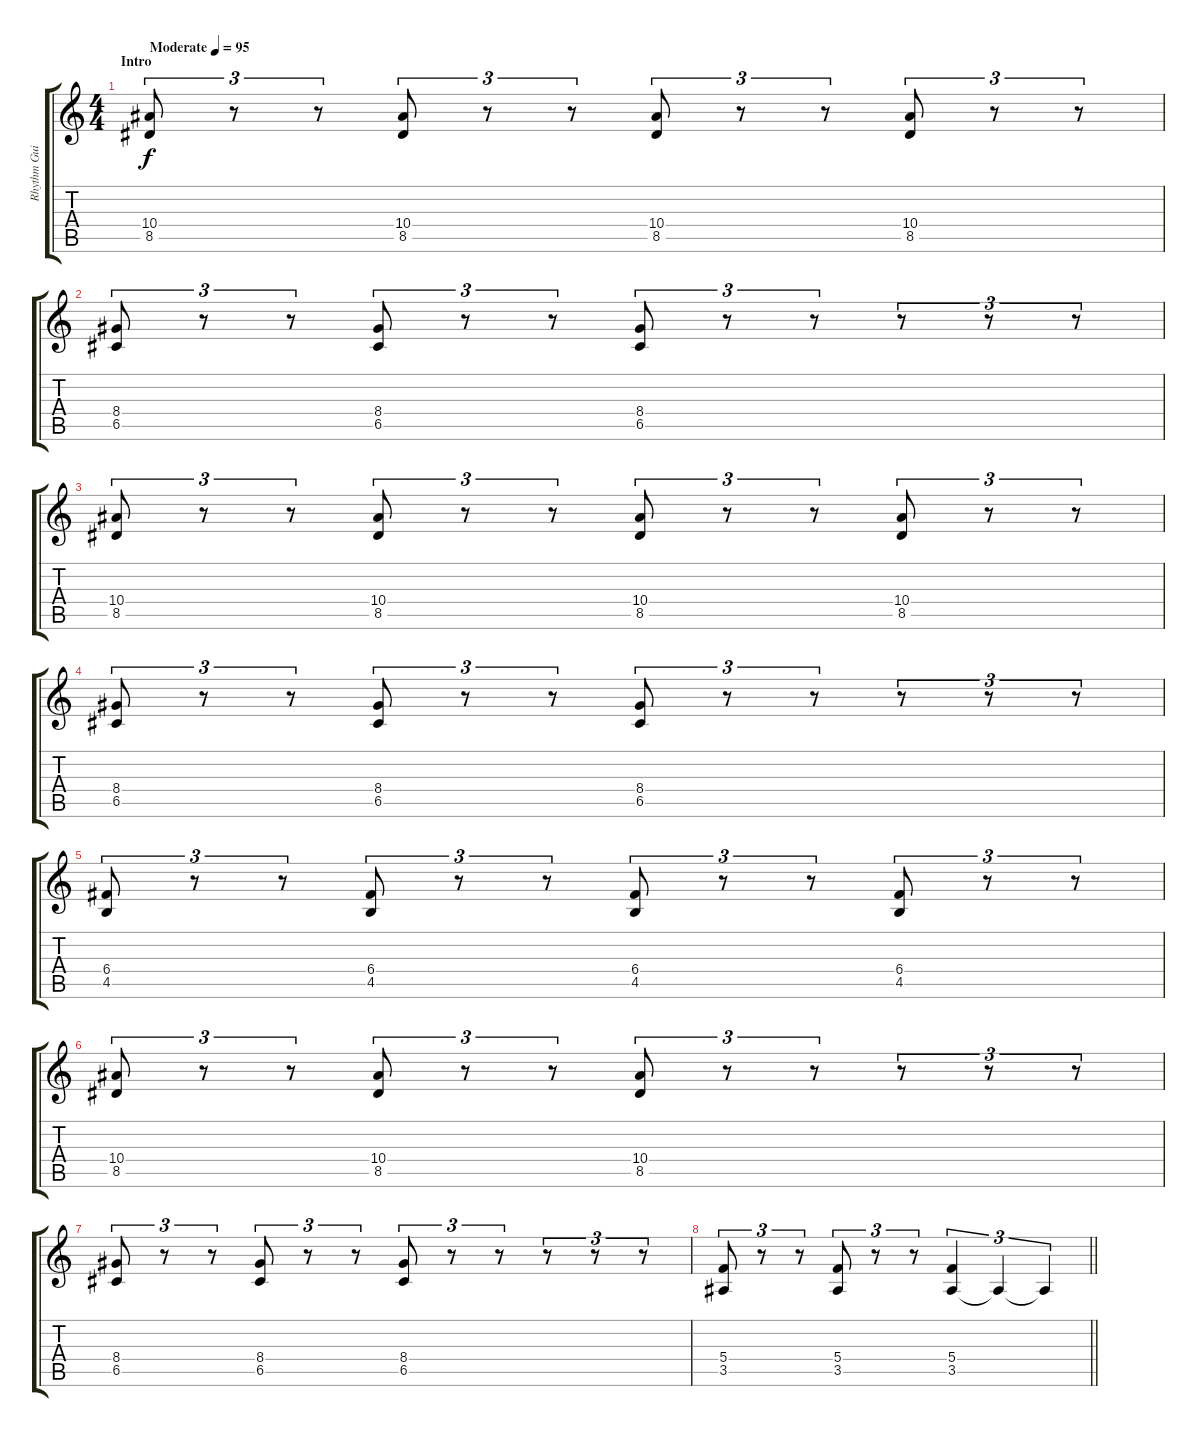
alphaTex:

\track ("Rhythm Guitar" "Rhythm Gui") {instrument distortionguitar}
\staff {score tabs}
\tuning (D4 A3 F3 C3 G2 D2) {hide}
\ts (4 4)
\section ("" "Intro")
\tempo (95 "Moderate")
\clef g2
\ks c
(10.4 8.5).8{tu (3 2) dy f instrument distortionguitar} r.8{tu (3 2)} r.8{tu (3 2)} (10.4 8.5).8{tu (3 2)} r.8{tu (3 2)} r.8{tu (3 2)} (10.4 8.5).8{tu (3 2)} r.8{tu (3 2)} r.8{tu (3 2)} (10.4 8.5).8{tu (3 2)} r.8{tu (3 2)} r.8{tu (3 2)} |
(8.4 6.5).8{tu (3 2)} r.8{tu (3 2)} r.8{tu (3 2)} (8.4 6.5).8{tu (3 2)} r.8{tu (3 2)} r.8{tu (3 2)} (8.4 6.5).8{tu (3 2)} r.8{tu (3 2)} r.8{tu (3 2)} r.8{tu (3 2)} r.8{tu (3 2)} r.8{tu (3 2)} |
(10.4 8.5).8{tu (3 2)} r.8{tu (3 2)} r.8{tu (3 2)} (10.4 8.5).8{tu (3 2)} r.8{tu (3 2)} r.8{tu (3 2)} (10.4 8.5).8{tu (3 2)} r.8{tu (3 2)} r.8{tu (3 2)} (10.4 8.5).8{tu (3 2)} r.8{tu (3 2)} r.8{tu (3 2)} |
(8.4 6.5).8{tu (3 2)} r.8{tu (3 2)} r.8{tu (3 2)} (8.4 6.5).8{tu (3 2)} r.8{tu (3 2)} r.8{tu (3 2)} (8.4 6.5).8{tu (3 2)} r.8{tu (3 2)} r.8{tu (3 2)} r.8{tu (3 2)} r.8{tu (3 2)} r.8{tu (3 2)} |
(6.4 4.5).8{tu (3 2)} r.8{tu (3 2)} r.8{tu (3 2)} (6.4 4.5).8{tu (3 2)} r.8{tu (3 2)} r.8{tu (3 2)} (6.4 4.5).8{tu (3 2)} r.8{tu (3 2)} r.8{tu (3 2)} (6.4 4.5).8{tu (3 2)} r.8{tu (3 2)} r.8{tu (3 2)} |
(10.4 8.5).8{tu (3 2)} r.8{tu (3 2)} r.8{tu (3 2)} (10.4 8.5).8{tu (3 2)} r.8{tu (3 2)} r.8{tu (3 2)} (10.4 8.5).8{tu (3 2)} r.8{tu (3 2)} r.8{tu (3 2)} r.8{tu (3 2)} r.8{tu (3 2)} r.8{tu (3 2)} |
(8.4 6.5).8{tu (3 2)} r.8{tu (3 2)} r.8{tu (3 2)} (8.4 6.5).8{tu (3 2)} r.8{tu (3 2)} r.8{tu (3 2)} (8.4 6.5).8{tu (3 2)} r.8{tu (3 2)} r.8{tu (3 2)} r.8{tu (3 2)} r.8{tu (3 2)} r.8{tu (3 2)} |
\barLineRight lightlight
(5.4 3.5).8{tu (3 2)} r.8{tu (3 2)} r.8{tu (3 2)} (5.4 3.5).8{tu (3 2)} r.8{tu (3 2)} r.8{tu (3 2)} (5.4 3.5).4{tu (3 2)} 3.5{t}.4{tu (3 2)} 3.5{t}.4{tu (3 2)}
